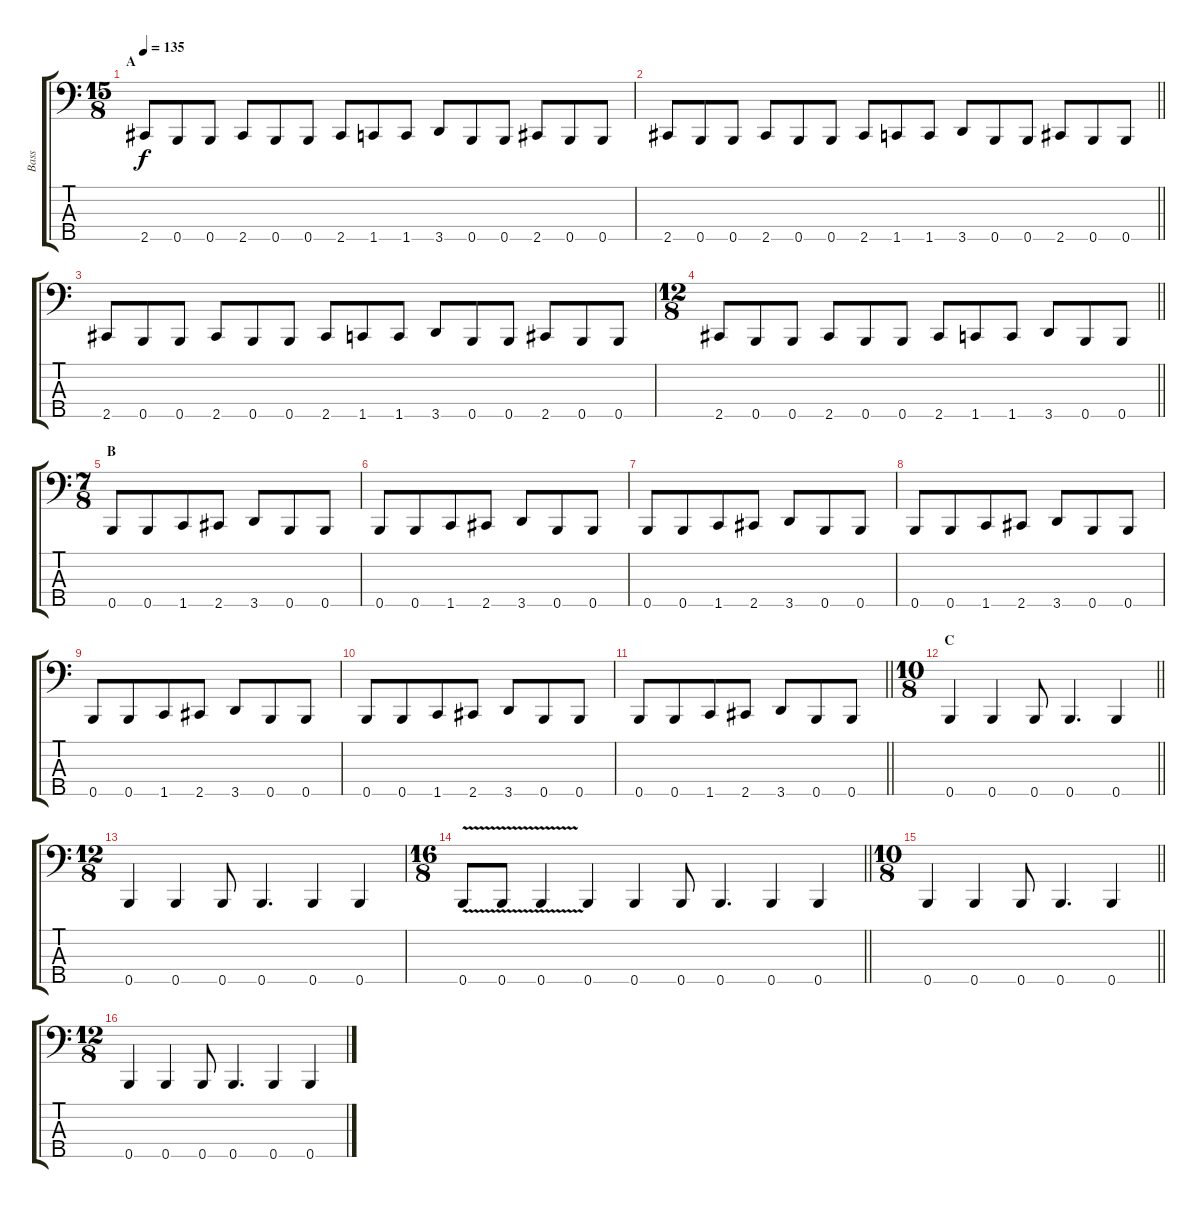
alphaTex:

\track ("Bass" "Bass") {instrument distortionguitar}
\staff {score tabs}
\tuning (G2 D2 A1 E1 B0) {hide}
\ts (15 8)
\section ("" "A")
\tempo 135
\clef f4
\ks c
2.5.8{dy f} 0.5.8 0.5.8 2.5.8 0.5.8 0.5.8 2.5.8 1.5.8 1.5.8 3.5.8 0.5.8 0.5.8 2.5.8 0.5.8 0.5.8 |
\barLineRight lightlight
2.5.8 0.5.8 0.5.8 2.5.8 0.5.8 0.5.8 2.5.8 1.5.8 1.5.8 3.5.8 0.5.8 0.5.8 2.5.8 0.5.8 0.5.8 |
2.5.8 0.5.8 0.5.8 2.5.8 0.5.8 0.5.8 2.5.8 1.5.8 1.5.8 3.5.8 0.5.8 0.5.8 2.5.8 0.5.8 0.5.8 |
\ts (12 8)
\barLineRight lightlight
2.5.8 0.5.8 0.5.8 2.5.8 0.5.8 0.5.8 2.5.8 1.5.8 1.5.8 3.5.8 0.5.8 0.5.8 |
\ts (7 8)
\section ("" "B")
0.5.8 0.5.8 1.5.8 2.5.8 3.5.8 0.5.8 0.5.8 |
0.5.8 0.5.8 1.5.8 2.5.8 3.5.8 0.5.8 0.5.8 |
0.5.8 0.5.8 1.5.8 2.5.8 3.5.8 0.5.8 0.5.8 |
0.5.8 0.5.8 1.5.8 2.5.8 3.5.8 0.5.8 0.5.8 |
0.5.8 0.5.8 1.5.8 2.5.8 3.5.8 0.5.8 0.5.8 |
0.5.8 0.5.8 1.5.8 2.5.8 3.5.8 0.5.8 0.5.8 |
\barLineRight lightlight
0.5.8 0.5.8 1.5.8 2.5.8 3.5.8 0.5.8 0.5.8 |
\ts (10 8)
\section ("" "C")
\barLineRight lightlight
0.5.4 0.5.4 0.5.8 0.5.4{d} 0.5.4 |
\ts (12 8)
0.5.4 0.5.4 0.5.8 0.5.4{d} 0.5.4 0.5.4 |
\ts (16 8)
\barLineRight lightlight
0.5{v}.8 0.5{v}.8 0.5{v}.4 0.5.4 0.5.4 0.5.8 0.5.4{d} 0.5.4 0.5.4 |
\ts (10 8)
\section ("" "")
\barLineRight lightlight
0.5.4 0.5.4 0.5.8 0.5.4{d} 0.5.4 |
\ts (12 8)
0.5.4 0.5.4 0.5.8 0.5.4{d} 0.5.4 0.5.4
